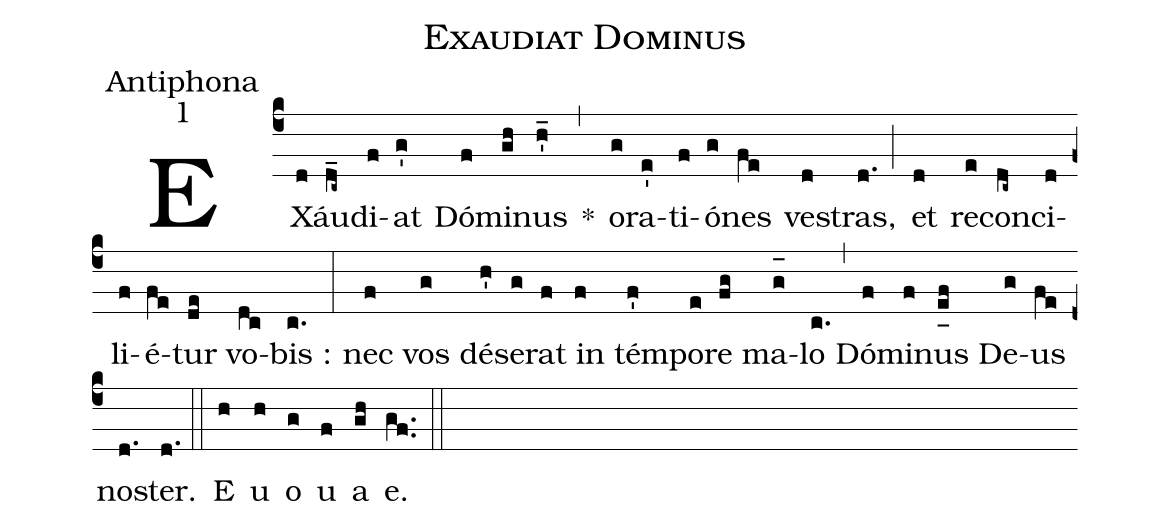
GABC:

name:Exaudiat Dominus;
office-part:Antiphona;
mode:1;
%%
(c4) EX(d)áu(d_c~)di(f)at(g') Dó(f)mi(gh)nus(h'_) *(,) o(g)ra(e')ti(f)ó(g)nes(fe) ve(d)stras,(d.) (;) et(d) re(e)con(dc~)ci(d)li(f)é(fe)tur(de) vo(dc)bis :(c.) (:) nec(f) vos(g) dé(h')se(g)rat(f) in(f) tém(f')po(e)re(fg) ma(g_[oh:h])lo(c.) (,) Dó(f)mi(f)nus(e_[uh:l]f) De(g)us(fe) no(d.)ster.(d.) (::) <eu>E(h) u(h) o(g) u(f) a(gh) e.</eu>(gf..) (::)
